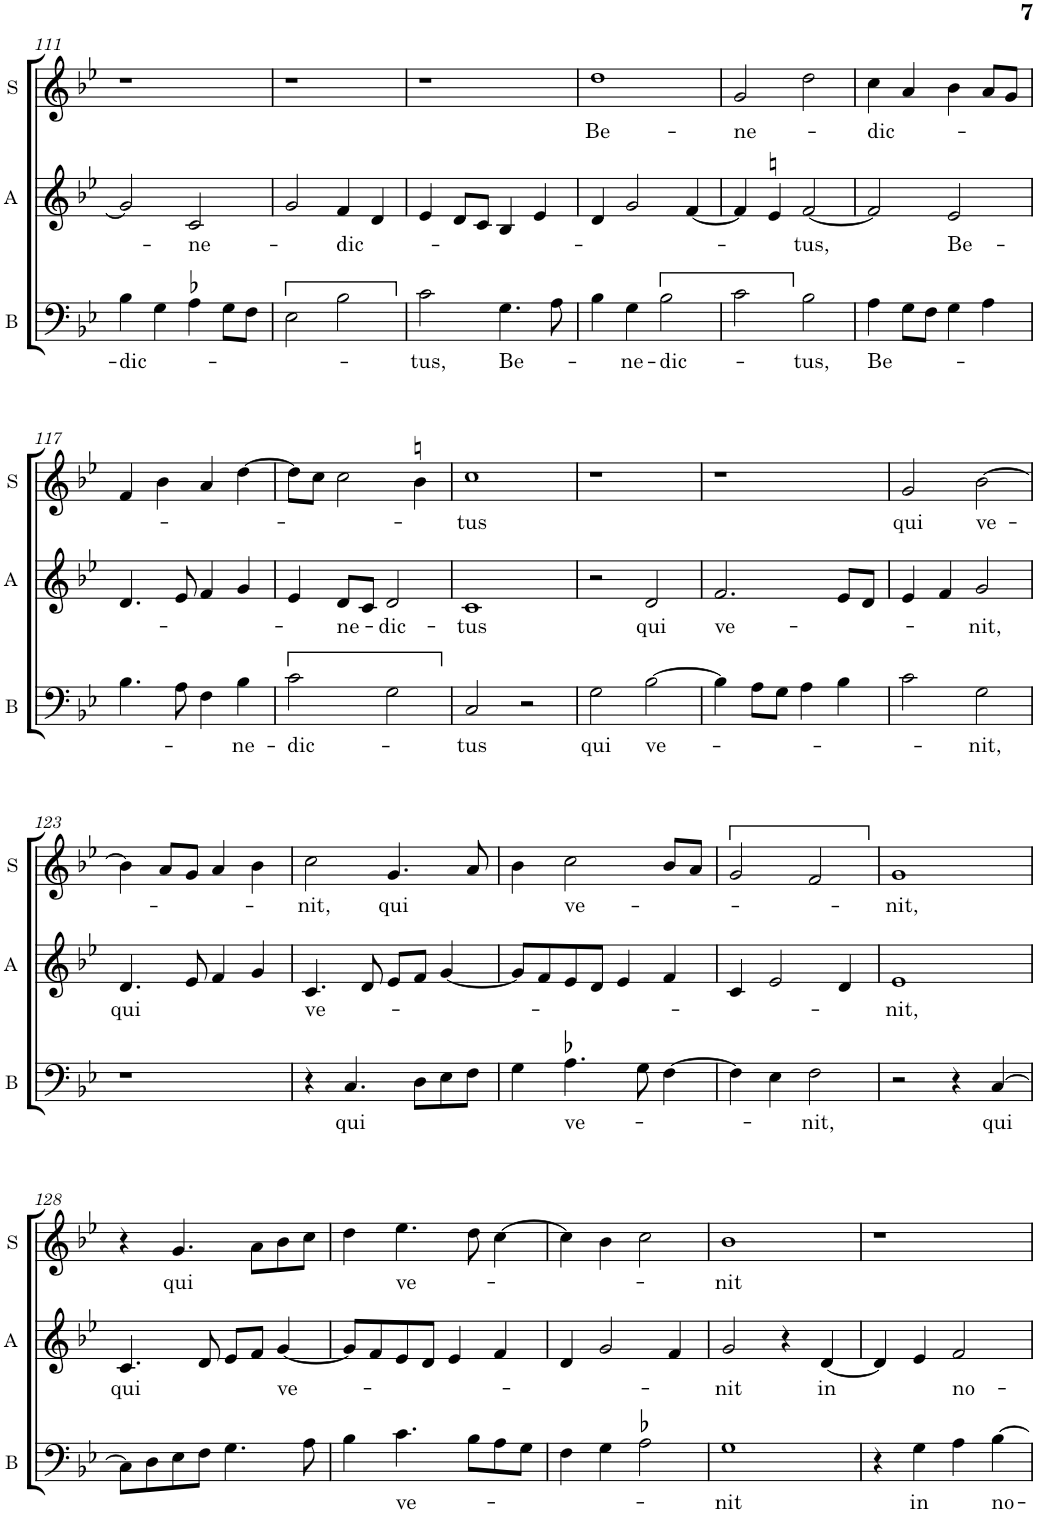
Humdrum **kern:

**kern	**text	**kern	**text	**kern	**text
*part3	*part3	*part2	*part2	*part1	*part1
*staff3	*staff3	*staff2	*staff2	*staff1	*staff1
*I"B	*	*I"A	*	*I"S	*
*I'B	*	*I'A	*	*I'S	*
!!LO:PB:g=z
*clefF4	*	*clefG2	*	*clefG2	*
*	*	*	*	*Trd4c7	*
*k[b-e-]	*	*k[b-e-]	*	*k[b-e-]	*
*M2/2	*	*M2/2	*	*M2/2	*
*met(c|)	*	*met(c|)	*	*met(c|)	*
=111	=111	=111	=111	=111	=111
!	!LO:LY:b	!	!	!	!
4B-\	-dic-	2g/]	.	1r	.
4G\	.	.	.	.	.
!	!	!	!LO:LY:b	!	!
4A-X\	.	2c/	-ne-	.	.
8G\L	.	.	.	.	.
8F\J	.	.	.	.	.
=112	=112	=112	=112	=112	=112
2E-\	.	2g/	.	1r	.
!	!	!	!LO:LY:b	!	!
2B-\	.	4f/	-dic-	.	.
.	.	4d/	.	.	.
=113	=113	=113	=113	=113	=113
!	!LO:LY:b	!	!	!	!
2c\	-tus,	4e-/	.	1r	.
.	.	8d/L	.	.	.
.	.	8c/J	.	.	.
!	!LO:LY:b	!	!	!	!
4.G\	Be-	4B-/	.	.	.
.	.	4e-/	.	.	.
8A\	.	.	.	.	.
=114	=114	=114	=114	=114	=114
!	!	!	!	!	!LO:LY:b
4B-\	.	4d/	.	1dd	Be-
!	!LO:LY:b	!	!	!	!
4G\	-ne-	2g/	.	.	.
!	!LO:LY:b	!	!	!	!
2B-\	-dic-	.	.	.	.
.	.	[4f/	.	.	.
=115	=115	=115	=115	=115	=115
!	!	!	!	!	!LO:LY:b
2c\	.	4f/]	.	2g/	-ne-
.	.	4en/	.	.	.
!	!LO:LY:b	!	!LO:LY:b	!	!
2B-\	-tus,	[2f/	-tus,	2dd\	.
=116	=116	=116	=116	=116	=116
!	!LO:LY:b	!	!	!	!LO:LY:b
4A\	Be-	2f/]	.	4cc\	-dic-
8G\L	.	.	.	4a/	.
8F\J	.	.	.	.	.
!	!	!	!LO:LY:b	!	!
4G\	.	2e-/	Be-	4b-\	.
4A\	.	.	.	8a/L	.
.	.	.	.	8g/J	.
!!LO:LB:g=z
=117	=117	=117	=117	=117	=117
4.B-\	.	4.d/	.	4f/	.
.	.	.	.	4b-\	.
8A\	.	8e-/	.	.	.
4F\	.	4f/	.	4a/	.
!	!LO:LY:b	!	!	!	!
4B-\	-ne-	4g/	.	[4dd\	.
=118	=118	=118	=118	=118	=118
!	!LO:LY:b	!	!	!	!
2c\	-dic-	4e-/	.	8dd\L]	.
.	.	.	.	8cc\J	.
!	!	!	!LO:LY:b	!	!
.	.	8d/L	-ne-	2cc\	.
.	.	8c/J	.	.	.
!	!	!	!LO:LY:b	!	!
2G\	.	2d/	-dic-	.	.
.	.	.	.	4bn\	.
=119	=119	=119	=119	=119	=119
!	!LO:LY:b	!	!LO:LY:b	!	!LO:LY:b
2C/	-tus	1c	-tus	1cc	-tus
2r	.	.	.	.	.
=120	=120	=120	=120	=120	=120
!	!LO:LY:b	!	!	!	!
2G\	qui	2r	.	1r	.
!	!LO:LY:b	!	!LO:LY:b	!	!
[2B-\	ve-	2d/	qui	.	.
=121	=121	=121	=121	=121	=121
!	!	!	!LO:LY:b	!	!
4B-\]	.	2.f/	ve-	1r	.
8A\L	.	.	.	.	.
8G\J	.	.	.	.	.
4A\	.	.	.	.	.
4B-\	.	8e-/L	.	.	.
.	.	8d/J	.	.	.
=122	=122	=122	=122	=122	=122
!	!	!	!	!	!LO:LY:b
2c\	.	4e-/	.	2g/	qui
.	.	4f/	.	.	.
!	!LO:LY:b	!	!LO:LY:b	!	!LO:LY:b
2G\	-nit,	2g/	-nit,	[2b-\	ve-
!!LO:LB:g=z
=123	=123	=123	=123	=123	=123
!	!	!	!LO:LY:b	!	!
1r	.	4.d/	qui	4b-\]	.
.	.	.	.	8a/L	.
.	.	8e-/	.	8g/J	.
.	.	4f/	.	4a/	.
.	.	4g/	.	4b-\	.
=124	=124	=124	=124	=124	=124
!	!	!	!LO:LY:b	!	!LO:LY:b
4r	.	4.c/	ve-	2cc\	-nit,
!	!LO:LY:b	!	!	!	!
4.C/	qui	.	.	.	.
.	.	8d/	.	.	.
!	!	!	!	!	!LO:LY:b
.	.	8e-/L	.	4.g/	qui
8D\L	.	8f/J	.	.	.
8E-\	.	[4g/	.	.	.
8F\J	.	.	.	8a/	.
=125	=125	=125	=125	=125	=125
4G\	.	8g/L]	.	4b-\	.
.	.	8f/	.	.	.
!	!LO:LY:b	!	!	!	!LO:LY:b
4.A-X\	ve-	8e-/	.	2cc\	ve-
.	.	8d/J	.	.	.
.	.	4e-/	.	.	.
8G\	.	.	.	.	.
[4F\	.	4f/	.	8b-/L	.
.	.	.	.	8a/J	.
=126	=126	=126	=126	=126	=126
4F\]	.	4c/	.	2g/	.
4E-\	.	2e-/	.	.	.
!	!LO:LY:b	!	!	!	!
2F\	-nit,	.	.	2f/	.
.	.	4d/	.	.	.
=127	=127	=127	=127	=127	=127
!	!	!	!LO:LY:b	!	!LO:LY:b
2r	.	1e-	-nit,	1g	-nit,
4r	.	.	.	.	.
!	!LO:LY:b	!	!	!	!
[4C/	qui	.	.	.	.
!!LO:LB:g=z
=128	=128	=128	=128	=128	=128
!	!	!	!LO:LY:b	!	!
8C\L]	.	4.c/	qui	4r	.
8D\	.	.	.	.	.
!	!	!	!	!	!LO:LY:b
8E-\	.	.	.	4.g/	qui
8F\J	.	8d/	.	.	.
4.G\	.	8e-/L	.	.	.
.	.	8f/J	.	8a\L	.
!	!	!	!LO:LY:b	!	!
.	.	[4g/	ve-	8b-\	.
8A\	.	.	.	8cc\J	.
=129	=129	=129	=129	=129	=129
4B-\	.	8g/L]	.	4dd\	.
.	.	8f/	.	.	.
!	!LO:LY:b	!	!	!	!LO:LY:b
4.c\	ve-	8e-/	.	4.ee-\	ve-
.	.	8d/J	.	.	.
.	.	4e-/	.	.	.
8B-\L	.	.	.	8dd\	.
8A\	.	4f/	.	[4cc\	.
8G\J	.	.	.	.	.
=130	=130	=130	=130	=130	=130
4F\	.	4d/	.	4cc\]	.
4G\	.	2g/	.	4b-\	.
2A-X\	.	.	.	2cc\	.
.	.	4f/	.	.	.
=131	=131	=131	=131	=131	=131
!	!LO:LY:b	!	!LO:LY:b	!	!LO:LY:b
1G	-nit	2g/	-nit	1b-	-nit
.	.	4r	.	.	.
!	!	!	!LO:LY:b	!	!
.	.	[4d/	in	.	.
=132	=132	=132	=132	=132	=132
4r	.	4d/]	.	1r	.
!	!LO:LY:b	!	!	!	!
4G\	in	4e-/	.	.	.
!	!	!	!LO:LY:b	!	!
4A\	.	2f/	no-	.	.
!	!LO:LY:b	!	!	!	!
[4B-\	no-	.	.	.	.
=	=	=	=	=	=
*-	*-	*-	*-	*-	*-
